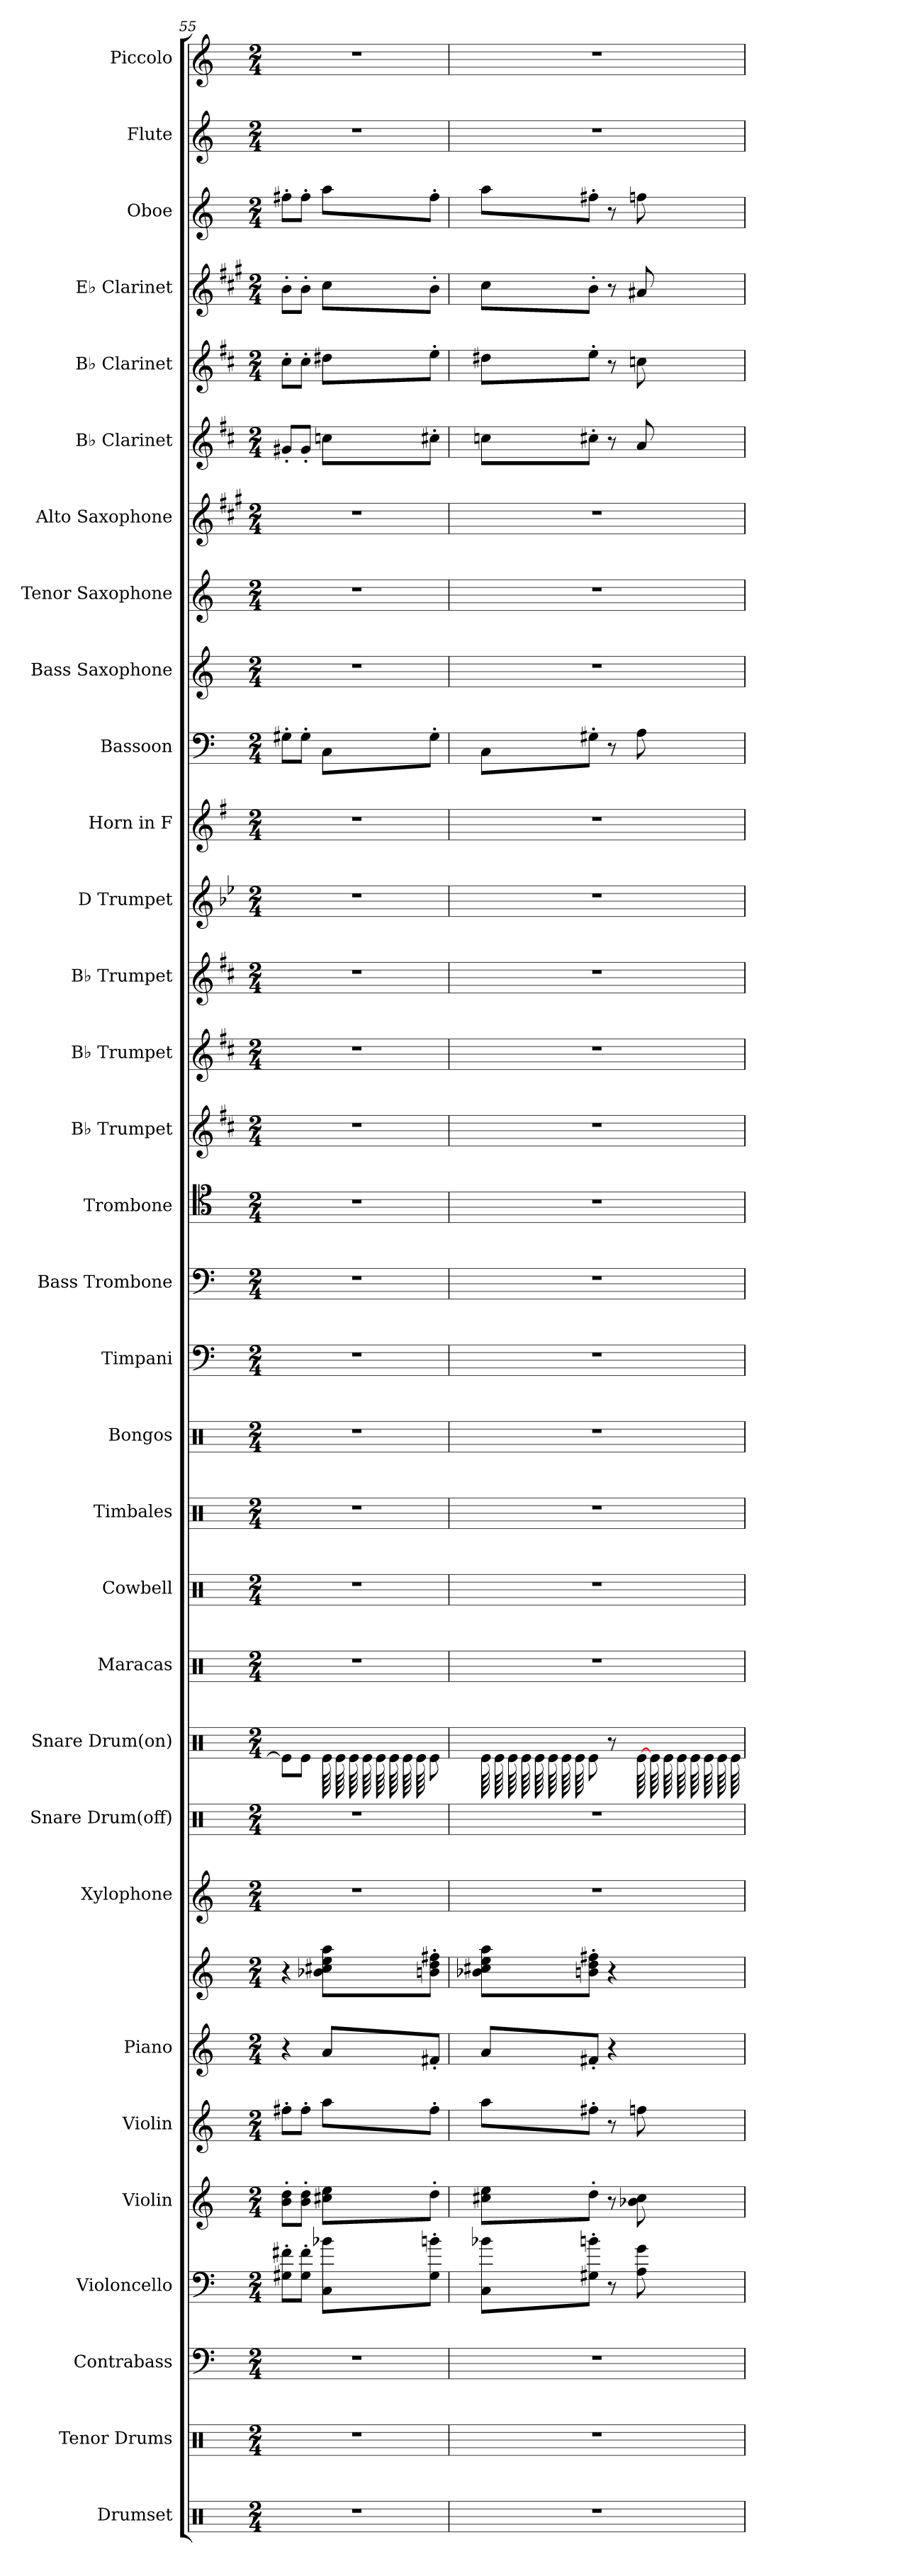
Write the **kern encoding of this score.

**kern	**kern	**kern	**kern	**kern	**kern	**kern	**kern	**kern	**kern	**kern	**kern	**kern	**kern	**kern	**kern	**kern	**kern	**kern	**kern	**kern	**kern	**kern	**kern	**kern	**kern	**kern	**kern	**kern	**kern	**kern	**kern	**kern
*part32	*part31	*part30	*part29	*part28	*part27	*part26	*part26	*part25	*part24	*part23	*part22	*part21	*part20	*part19	*part18	*part17	*part16	*part15	*part14	*part13	*part12	*part11	*part10	*part9	*part8	*part7	*part6	*part5	*part4	*part3	*part2	*part1
*staff33	*staff32	*staff31	*staff30	*staff29	*staff28	*staff27	*staff26	*staff25	*staff24	*staff23	*staff22	*staff21	*staff20	*staff19	*staff18	*staff17	*staff16	*staff15	*staff14	*staff13	*staff12	*staff11	*staff10	*staff9	*staff8	*staff7	*staff6	*staff5	*staff4	*staff3	*staff2	*staff1
*I"Drumset	*I"Tenor Drums	*I"Contrabass	*I"Violoncello	*I"Violin	*I"Violin	*I"Piano	*	*I"Xylophone	*I"Snare Drum(off)	*I"Snare Drum(on)	*I"Maracas	*I"Cowbell	*I"Timbales	*I"Bongos	*I"Timpani	*I"Bass Trombone	*I"Trombone	*I"B♭ Trumpet	*I"B♭ Trumpet	*I"B♭ Trumpet	*I"D Trumpet	*I"Horn in F	*I"Bassoon	*I"Bass Saxophone	*I"Tenor Saxophone	*I"Alto Saxophone	*I"B♭ Clarinet	*I"B♭ Clarinet	*I"E♭ Clarinet	*I"Oboe	*I"Flute	*I"Piccolo
*I'Drs.	*I'T.D.	*I'Cb.	*I'Vc.	*I'Vln.	*I'Vln.	*I'Pno.	*	*I'Xyl.	*	*I'Sn. Dr.	*I'Mrcs.	*I'Cowbell	*I'Timb.	*I'Bongos	*I'Timp.	*I'B. Tbn.	*I'Tbn.	*I'B♭ Tpt.	*I'B♭ Tpt.	*I'B♭ Tpt.	*I'D Tpt.	*	*I'Bsn.	*I'B. Sax.	*I'T. Sax.	*I'A. Sax.	*I'B♭ Cl.	*I'B♭ Cl.	*I'E♭ Cl.	*I'Ob.	*I'Fl.	*I'Picc.
*clefX	*clefX	*clefF4	*clefF4	*clefG2	*clefG2	*clefG2	*clefG2	*clefG2	*clefX	*clefX	*clefX	*clefX	*clefX	*clefX	*clefF4	*clefF4	*clefC4	*clefG2	*clefG2	*clefG2	*clefG2	*clefG2	*clefF4	*clefG2	*clefG2	*clefG2	*clefG2	*clefG2	*clefG2	*clefG2	*clefG2	*clefG2
*	*	*ITrd7c12	*	*	*	*	*	*ITrd-7c-12	*	*	*	*	*	*	*	*	*	*ITrd1c2	*ITrd1c2	*ITrd1c2	*ITrd-1c-2	*ITrd4c7	*	*ITrd15c26	*ITrd8c14	*ITrd5c9	*ITrd1c2	*ITrd1c2	*ITrd-2c-3	*	*	*ITrd-7c-12
*k[]	*k[]	*k[]	*k[]	*k[]	*k[]	*k[]	*k[]	*k[]	*k[]	*k[]	*k[]	*k[]	*k[]	*k[]	*k[]	*k[]	*k[]	*k[]	*k[]	*k[]	*k[]	*k[]	*k[]	*k[]	*k[]	*k[]	*k[]	*k[]	*k[]	*k[]	*k[]	*k[]
*M2/4	*M2/4	*M2/4	*M2/4	*M2/4	*M2/4	*M2/4	*M2/4	*M2/4	*M2/4	*M2/4	*M2/4	*M2/4	*M2/4	*M2/4	*M2/4	*M2/4	*M2/4	*M2/4	*M2/4	*M2/4	*M2/4	*M2/4	*M2/4	*M2/4	*M2/4	*M2/4	*M2/4	*M2/4	*M2/4	*M2/4	*M2/4	*M2/4
=55	=55	=55	=55	=55	=55	=55	=55	=55	=55	=55	=55	=55	=55	=55	=55	=55	=55	=55	=55	=55	=55	=55	=55	=55	=55	=55	=55	=55	=55	=55	=55	=55
2r	2r	2r	8G#X\' 8f#X\'L	8b\' 8dd\'L	8ff#X'\L	4r	4r	2r	2r	8Re\L]	2r	2r	2r	2r	2r	2r	2r	2r	2r	2r	2r	2r	8G#X'\L	2r	2r	2r	8f#X'/L	8b'\L	8dd'\L	8ff#X'\L	2r	2r
.	.	.	8G#\' 8f#\'J	8b\' 8dd\'J	8ff#'\J	.	.	.	.	8Re\J	.	.	.	.	.	.	.	.	.	.	.	.	8G#'\J	.	.	.	8f#'/J	8b'\J	8dd'\J	8ff#'\J	.	.
*	*	*	*	*	*	*	*	*	*	*tremolo	*	*	*	*	*	*	*	*	*	*	*	*	*	*	*	*	*	*	*	*	*	*
.	.	.	8C\ 8b-X\L	8cc#X\ 8ee\L	8aa\L	8a/L	8b-X\ 8cc#X\ 8ee\ 8aa\L	.	.	64Re\LLLL	.	.	.	.	.	.	.	.	.	.	.	.	8C\L	.	.	.	8b-X\L	8cc#X\L	8ee\L	8aa\L	.	.
.	.	.	.	.	.	.	.	.	.	64Re\	.	.	.	.	.	.	.	.	.	.	.	.	.	.	.	.	.	.	.	.	.	.
.	.	.	.	.	.	.	.	.	.	64Re\	.	.	.	.	.	.	.	.	.	.	.	.	.	.	.	.	.	.	.	.	.	.
.	.	.	.	.	.	.	.	.	.	64Re\	.	.	.	.	.	.	.	.	.	.	.	.	.	.	.	.	.	.	.	.	.	.
.	.	.	.	.	.	.	.	.	.	64Re\	.	.	.	.	.	.	.	.	.	.	.	.	.	.	.	.	.	.	.	.	.	.
.	.	.	.	.	.	.	.	.	.	64Re\	.	.	.	.	.	.	.	.	.	.	.	.	.	.	.	.	.	.	.	.	.	.
.	.	.	.	.	.	.	.	.	.	64Re\	.	.	.	.	.	.	.	.	.	.	.	.	.	.	.	.	.	.	.	.	.	.
.	.	.	.	.	.	.	.	.	.	64Re\	.	.	.	.	.	.	.	.	.	.	.	.	.	.	.	.	.	.	.	.	.	.
*	*	*	*	*	*	*	*	*	*	*Xtremolo	*	*	*	*	*	*	*	*	*	*	*	*	*	*	*	*	*	*	*	*	*	*
.	.	.	8G#\' 8bn\'J	8dd'\J	8ff#'\J	8f#X'/J	8bn\' 8dd\' 8ff#X\'J	.	.	8Re\J	.	.	.	.	.	.	.	.	.	.	.	.	8G#'\J	.	.	.	8bn'\J	8dd'\J	8dd'\J	8ff#'\J	.	.
=56	=56	=56	=56	=56	=56	=56	=56	=56	=56	=56	=56	=56	=56	=56	=56	=56	=56	=56	=56	=56	=56	=56	=56	=56	=56	=56	=56	=56	=56	=56	=56	=56
*	*	*	*	*	*	*	*	*	*	*tremolo	*	*	*	*	*	*	*	*	*	*	*	*	*	*	*	*	*	*	*	*	*	*
2r	2r	2r	8C\ 8b-X\L	8cc#X\ 8ee\L	8aa\L	8a/L	8b-X\ 8cc#X\ 8ee\ 8aa\L	2r	2r	64Re\LLLL	2r	2r	2r	2r	2r	2r	2r	2r	2r	2r	2r	2r	8C\L	2r	2r	2r	8b-X\L	8cc#X\L	8ee\L	8aa\L	2r	2r
.	.	.	.	.	.	.	.	.	.	64Re\	.	.	.	.	.	.	.	.	.	.	.	.	.	.	.	.	.	.	.	.	.	.
.	.	.	.	.	.	.	.	.	.	64Re\	.	.	.	.	.	.	.	.	.	.	.	.	.	.	.	.	.	.	.	.	.	.
.	.	.	.	.	.	.	.	.	.	64Re\	.	.	.	.	.	.	.	.	.	.	.	.	.	.	.	.	.	.	.	.	.	.
.	.	.	.	.	.	.	.	.	.	64Re\	.	.	.	.	.	.	.	.	.	.	.	.	.	.	.	.	.	.	.	.	.	.
.	.	.	.	.	.	.	.	.	.	64Re\	.	.	.	.	.	.	.	.	.	.	.	.	.	.	.	.	.	.	.	.	.	.
.	.	.	.	.	.	.	.	.	.	64Re\	.	.	.	.	.	.	.	.	.	.	.	.	.	.	.	.	.	.	.	.	.	.
.	.	.	.	.	.	.	.	.	.	64Re\	.	.	.	.	.	.	.	.	.	.	.	.	.	.	.	.	.	.	.	.	.	.
*	*	*	*	*	*	*	*	*	*	*Xtremolo	*	*	*	*	*	*	*	*	*	*	*	*	*	*	*	*	*	*	*	*	*	*
.	.	.	8G#X\' 8bn\'J	8dd'\J	8ff#X'\J	8f#X'/J	8bn\' 8dd\' 8ff#X\'J	.	.	8Re\J	.	.	.	.	.	.	.	.	.	.	.	.	8G#X'\J	.	.	.	8bn'\J	8dd'\J	8dd'\J	8ff#X'\J	.	.
.	.	.	8r	8r	8r	4r	4r	.	.	8r	.	.	.	.	.	.	.	.	.	.	.	.	8r	.	.	.	8r	8r	8r	8r	.	.
*	*	*	*	*	*	*	*	*	*	*tremolo	*	*	*	*	*	*	*	*	*	*	*	*	*	*	*	*	*	*	*	*	*	*
.	.	.	8A\ 8g\	8b-X\ 8cc#\	8ffn\	.	.	.	.	[64Re\	.	.	.	.	.	.	.	.	.	.	.	.	8A\	.	.	.	8g/	8b-X\	8cc#X/	8ffn\	.	.
.	.	.	.	.	.	.	.	.	.	64Re\	.	.	.	.	.	.	.	.	.	.	.	.	.	.	.	.	.	.	.	.	.	.
.	.	.	.	.	.	.	.	.	.	64Re\	.	.	.	.	.	.	.	.	.	.	.	.	.	.	.	.	.	.	.	.	.	.
.	.	.	.	.	.	.	.	.	.	64Re\	.	.	.	.	.	.	.	.	.	.	.	.	.	.	.	.	.	.	.	.	.	.
.	.	.	.	.	.	.	.	.	.	64Re\	.	.	.	.	.	.	.	.	.	.	.	.	.	.	.	.	.	.	.	.	.	.
.	.	.	.	.	.	.	.	.	.	64Re\	.	.	.	.	.	.	.	.	.	.	.	.	.	.	.	.	.	.	.	.	.	.
.	.	.	.	.	.	.	.	.	.	64Re\	.	.	.	.	.	.	.	.	.	.	.	.	.	.	.	.	.	.	.	.	.	.
.	.	.	.	.	.	.	.	.	.	64Re\	.	.	.	.	.	.	.	.	.	.	.	.	.	.	.	.	.	.	.	.	.	.
*	*	*	*	*	*	*	*	*	*	*Xtremolo	*	*	*	*	*	*	*	*	*	*	*	*	*	*	*	*	*	*	*	*	*	*
=	=	=	=	=	=	=	=	=	=	=	=	=	=	=	=	=	=	=	=	=	=	=	=	=	=	=	=	=	=	=	=	=
*-	*-	*-	*-	*-	*-	*-	*-	*-	*-	*-	*-	*-	*-	*-	*-	*-	*-	*-	*-	*-	*-	*-	*-	*-	*-	*-	*-	*-	*-	*-	*-	*-
